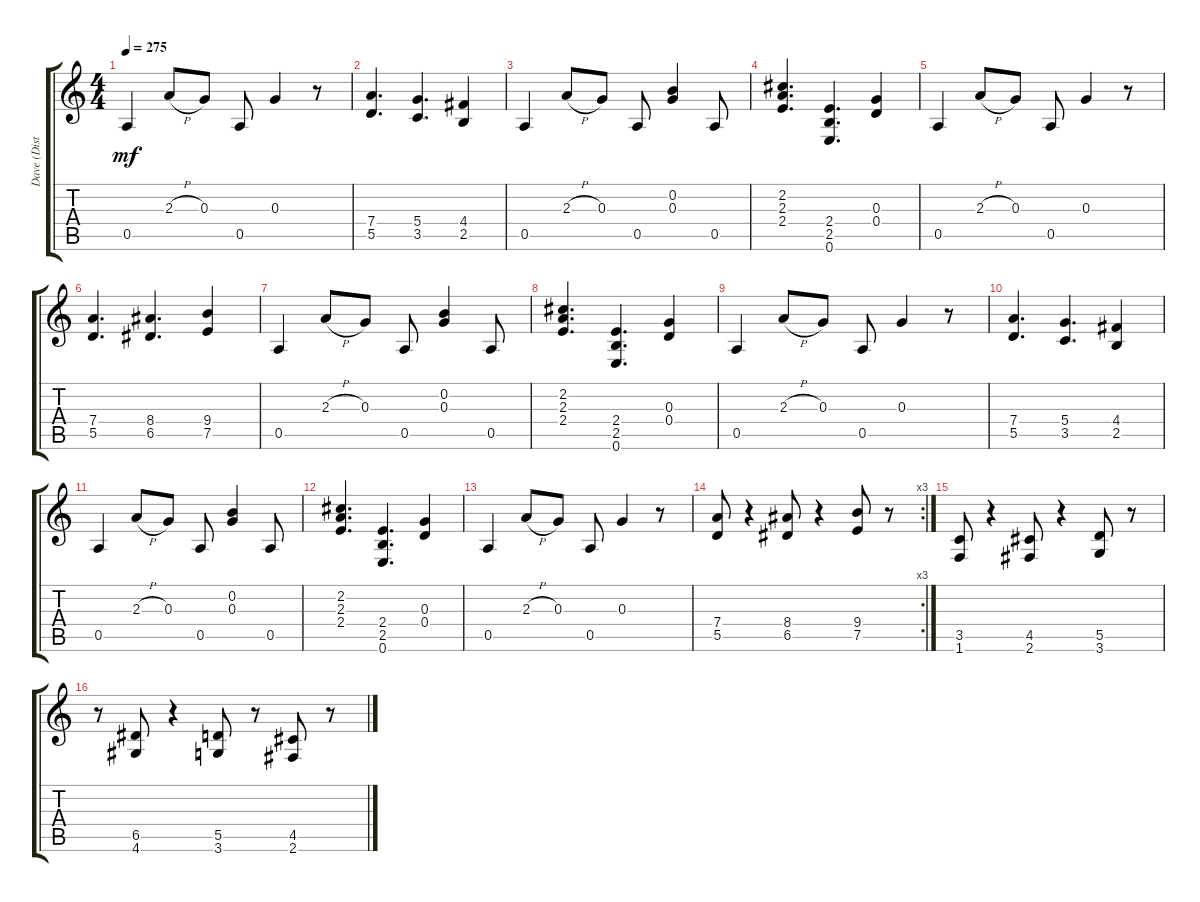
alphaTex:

\track ("Dave (Disto Gtr)" "Dave (Dist") {instrument distortionguitar}
\staff {score tabs}
\tuning (E4 B3 G3 D3 A2 E2) {hide}
\ts (4 4)
\tempo 275
\clef g2
\ks c
0.5.4{dy mf} 2.3{h}.8 0.3.8 0.5.8 0.3.4 r.8 |
(7.4 5.5).4{d} (5.4 3.5).4{d} (4.4 2.5).4 |
0.5.4 2.3{h}.8 0.3.8 0.5.8 (0.2 0.3).4 0.5.8 |
(2.2 2.3 2.4).4{d} (2.4 2.5 0.6).4{d} (0.3 0.4).4 |
0.5.4 2.3{h}.8 0.3.8 0.5.8 0.3.4 r.8 |
(7.4 5.5).4{d} (8.4 6.5).4{d} (9.4 7.5).4 |
0.5.4 2.3{h}.8 0.3.8 0.5.8 (0.2 0.3).4 0.5.8 |
(2.2 2.3 2.4).4{d} (2.4 2.5 0.6).4{d} (0.3 0.4).4 |
0.5.4 2.3{h}.8 0.3.8 0.5.8 0.3.4 r.8 |
(7.4 5.5).4{d} (5.4 3.5).4{d} (4.4 2.5).4 |
0.5.4 2.3{h}.8 0.3.8 0.5.8 (0.2 0.3).4 0.5.8 |
(2.2 2.3 2.4).4{d} (2.4 2.5 0.6).4{d} (0.3 0.4).4 |
0.5.4 2.3{h}.8 0.3.8 0.5.8 0.3.4 r.8 |
\rc 3
(7.4 5.5).8 r.4 (8.4 6.5).8 r.4 (9.4 7.5).8 r.8 |
(3.5 1.6).8 r.4 (4.5 2.6).8 r.4 (5.5 3.6).8 r.8 |
r.8 (6.5 4.6).8 r.4 (5.5 3.6).8 r.8 (4.5 2.6).8 r.8
